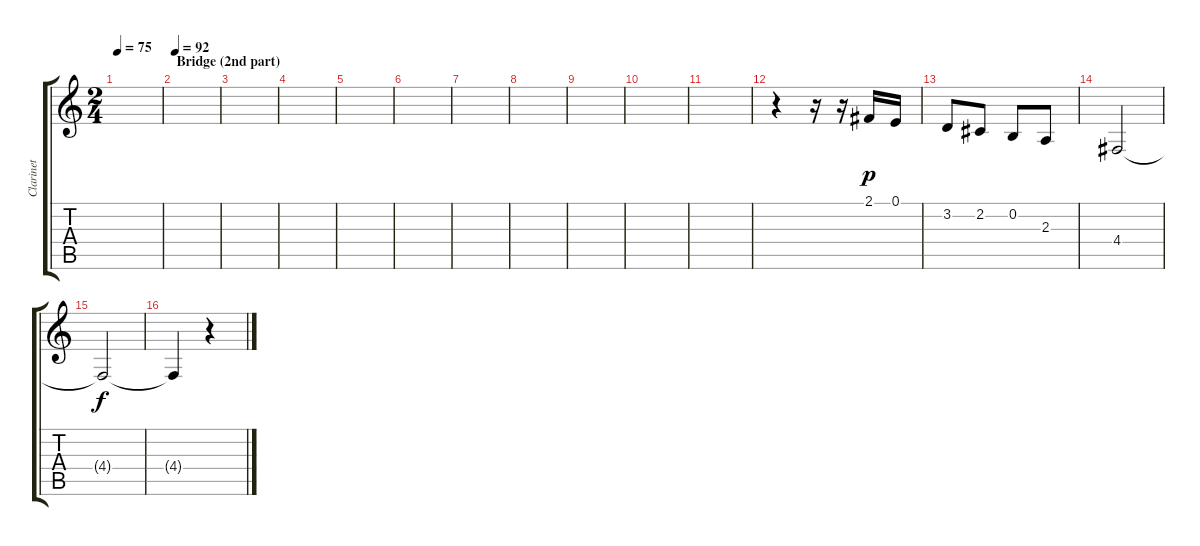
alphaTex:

\track ("Clarinet" "Clarinet") {instrument clarinet}
\staff {score tabs}
\tuning (E4 B3 G3 D3 A2 E2) {hide}
\ts (2 4)
\tempo 75
\clef g2
\ks c
|
\section ("" "Bridge (2nd part)")
\tempo 92
|
|
|
|
|
|
|
|
|
|
r.4 r.16 r.16 2.1.16{dy p} 0.1.16 |
3.2.8 2.2.8 0.2.8 2.3.8 |
4.4.2 |
4.4{t}.2{dy f} |
4.4{t}.4 r.4
